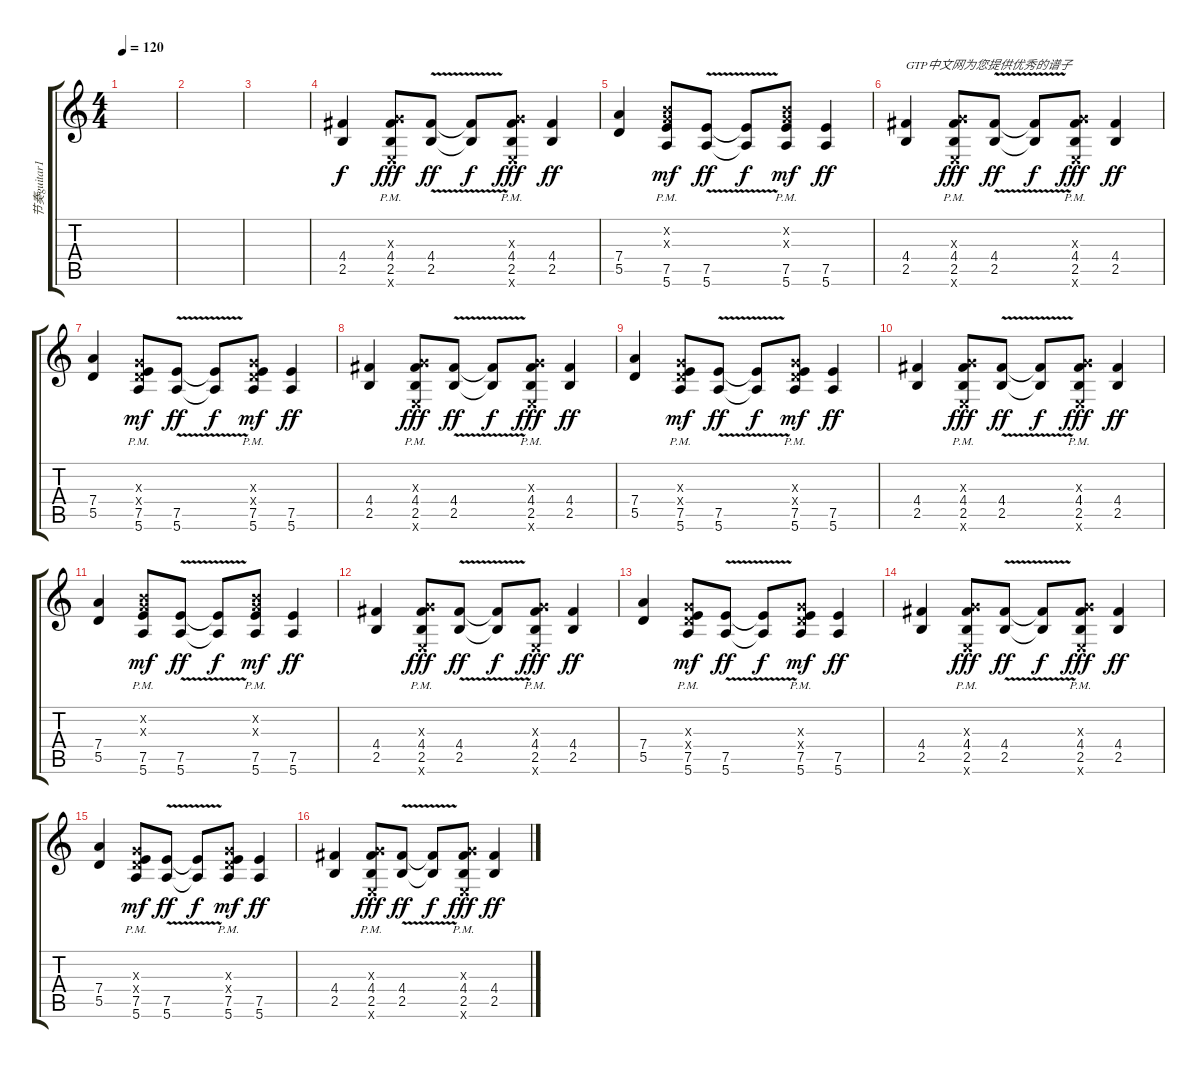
\track ("节奏guitar1" "节奏guitar1") {instrument distortionguitar}
\staff {score tabs}
\tuning (E4 B3 G3 D3 A2 E2) {hide}
\ts (4 4)
\tempo 120
\clef g2
\ks c
|
|
|
(4.4 2.5).4 (0.3{x} 4.4{pm} 2.5{pm} 0.6{x}).8{dy fff} (4.4{v} 2.5{v}).8{dy ff} (4.4{t} 2.5{t}).8{dy f} (0.3{x} 4.4{pm} 2.5{pm} 0.6{x}).8{dy fff} (4.4 2.5).4{dy ff} |
(7.4 5.5).4 (0.2{x} 0.3{x} 7.5{pm} 5.6).8{dy mf} (7.5{v} 5.6).8{dy ff} (7.5{t} 5.6{t}).8{dy f} (0.2{x} 0.3{x} 7.5{pm} 5.6).8{dy mf} (7.5 5.6).4{dy ff} |
(4.4 2.5).4{txt "GTP中文网为您提供优秀的谱子"} (0.3{x} 4.4{pm} 2.5{pm} 0.6{x}).8{dy fff} (4.4{v} 2.5{v}).8{dy ff} (4.4{t} 2.5{t}).8{dy f} (0.3{x} 4.4{pm} 2.5{pm} 0.6{x}).8{dy fff} (4.4 2.5).4{dy ff} |
(7.4 5.5).4 (0.3{x} 0.4{x} 7.5{pm} 5.6).8{dy mf} (7.5{v} 5.6).8{dy ff} (7.5{t} 5.6{t}).8{dy f} (0.3{x} 0.4{x} 7.5{pm} 5.6).8{dy mf} (7.5 5.6).4{dy ff} |
(4.4 2.5).4 (0.3{x} 4.4{pm} 2.5{pm} 0.6{x}).8{dy fff} (4.4{v} 2.5{v}).8{dy ff} (4.4{t} 2.5{t}).8{dy f} (0.3{x} 4.4{pm} 2.5{pm} 0.6{x}).8{dy fff} (4.4 2.5).4{dy ff} |
(7.4 5.5).4 (0.3{x} 0.4{x} 7.5{pm} 5.6).8{dy mf} (7.5{v} 5.6).8{dy ff} (7.5{t} 5.6{t}).8{dy f} (0.3{x} 0.4{x} 7.5{pm} 5.6).8{dy mf} (7.5 5.6).4{dy ff} |
(4.4 2.5).4 (0.3{x} 4.4{pm} 2.5{pm} 0.6{x}).8{dy fff} (4.4{v} 2.5{v}).8{dy ff} (4.4{t} 2.5{t}).8{dy f} (0.3{x} 4.4{pm} 2.5{pm} 0.6{x}).8{dy fff} (4.4 2.5).4{dy ff} |
(7.4 5.5).4 (0.2{x} 0.3{x} 7.5{pm} 5.6).8{dy mf} (7.5{v} 5.6).8{dy ff} (7.5{t} 5.6{t}).8{dy f} (0.2{x} 0.3{x} 7.5{pm} 5.6).8{dy mf} (7.5 5.6).4{dy ff} |
(4.4 2.5).4 (0.3{x} 4.4{pm} 2.5{pm} 0.6{x}).8{dy fff} (4.4{v} 2.5{v}).8{dy ff} (4.4{t} 2.5{t}).8{dy f} (0.3{x} 4.4{pm} 2.5{pm} 0.6{x}).8{dy fff} (4.4 2.5).4{dy ff} |
(7.4 5.5).4 (0.3{x} 0.4{x} 7.5{pm} 5.6).8{dy mf} (7.5{v} 5.6).8{dy ff} (7.5{t} 5.6{t}).8{dy f} (0.3{x} 0.4{x} 7.5{pm} 5.6).8{dy mf} (7.5 5.6).4{dy ff} |
(4.4 2.5).4 (0.3{x} 4.4{pm} 2.5{pm} 0.6{x}).8{dy fff} (4.4{v} 2.5{v}).8{dy ff} (4.4{t} 2.5{t}).8{dy f} (0.3{x} 4.4{pm} 2.5{pm} 0.6{x}).8{dy fff} (4.4 2.5).4{dy ff} |
(7.4 5.5).4 (0.3{x} 0.4{x} 7.5{pm} 5.6).8{dy mf} (7.5{v} 5.6).8{dy ff} (7.5{t} 5.6{t}).8{dy f} (0.3{x} 0.4{x} 7.5{pm} 5.6).8{dy mf} (7.5 5.6).4{dy ff} |
(4.4 2.5).4 (0.3{x} 4.4{pm} 2.5{pm} 0.6{x}).8{dy fff} (4.4{v} 2.5{v}).8{dy ff} (4.4{t} 2.5{t}).8{dy f} (0.3{x} 4.4{pm} 2.5{pm} 0.6{x}).8{dy fff} (4.4 2.5).4{dy ff}
